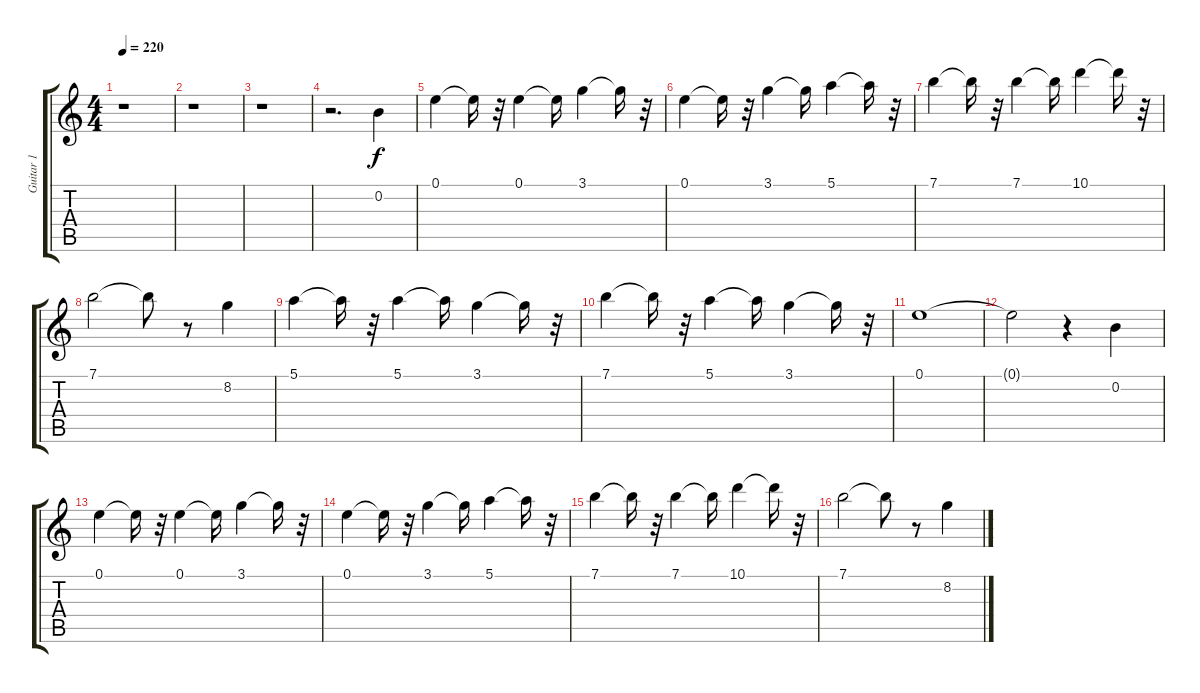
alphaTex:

\track ("Guitar 1" "Guitar 1") {instrument acousticguitarsteel}
\staff {score tabs}
\tuning (E4 B3 G3 D3 A2 E2) {hide}
\ts (4 4)
\tempo 220
\clef g2
\ks c
r.1{dy f instrument acousticguitarsteel} |
r.1 |
r.1 |
r.2{d} 0.2.4 |
0.1.4 0.1{t}.16 r.32 0.1.4 0.1{t}.16 3.1.4 3.1{t}.16 r.32 |
0.1.4 0.1{t}.16 r.32 3.1.4 3.1{t}.16 5.1.4 5.1{t}.16 r.32 |
7.1.4 7.1{t}.16 r.32 7.1.4 7.1{t}.16 10.1.4 10.1{t}.16 r.32 |
7.1.2 7.1{t}.8 r.8 8.2.4 |
5.1.4 5.1{t}.16 r.32 5.1.4 5.1{t}.16 3.1.4 3.1{t}.16 r.32 |
7.1.4 7.1{t}.16 r.32 5.1.4 5.1{t}.16 3.1.4 3.1{t}.16 r.32 |
0.1.1 |
0.1{t}.2 r.4 0.2.4 |
0.1.4 0.1{t}.16 r.32 0.1.4 0.1{t}.16 3.1.4 3.1{t}.16 r.32 |
0.1.4 0.1{t}.16 r.32 3.1.4 3.1{t}.16 5.1.4 5.1{t}.16 r.32 |
7.1.4 7.1{t}.16 r.32 7.1.4 7.1{t}.16 10.1.4 10.1{t}.16 r.32 |
7.1.2 7.1{t}.8 r.8 8.2.4
